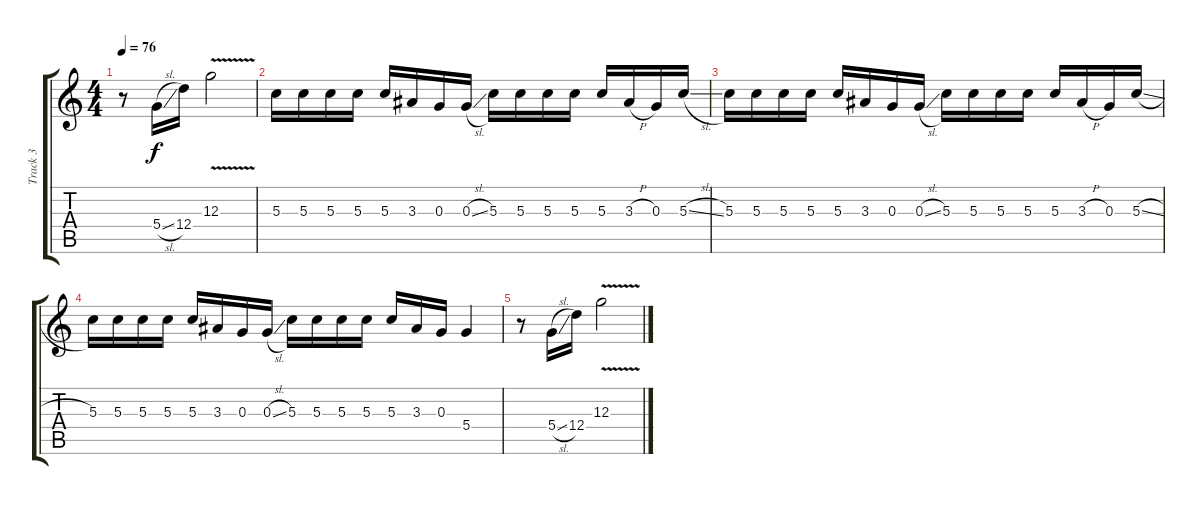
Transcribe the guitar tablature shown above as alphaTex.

\track ("Track 3" "Track 3") {instrument distortionguitar}
\staff {score tabs}
\tuning (E4 B3 G3 D3 A2 E2) {hide}
\ts (4 4)
\tempo 76
\clef g2
\ks c
r.8{dy f} 5.4{sl}.16 12.4.16 12.3{v}.2 |
5.3.16 5.3.16 5.3.16 5.3.16 5.3.16 3.3.16 0.3.16 0.3{sl}.16 5.3.16 5.3.16 5.3.16 5.3.16 5.3.16 3.3{h}.16 0.3.16 5.3{sl}.16 |
5.3.16 5.3.16 5.3.16 5.3.16 5.3.16 3.3.16 0.3.16 0.3{sl}.16 5.3.16 5.3.16 5.3.16 5.3.16 5.3.16 3.3{h}.16 0.3.16 5.3{sl}.16 |
5.3.16 5.3.16 5.3.16 5.3.16 5.3.16 3.3.16 0.3.16 0.3{sl}.16 5.3.16 5.3.16 5.3.16 5.3.16 5.3.16 3.3.16 0.3.16 5.4.4 |
r.8 5.4{sl}.16 12.4.16 12.3{v}.2
